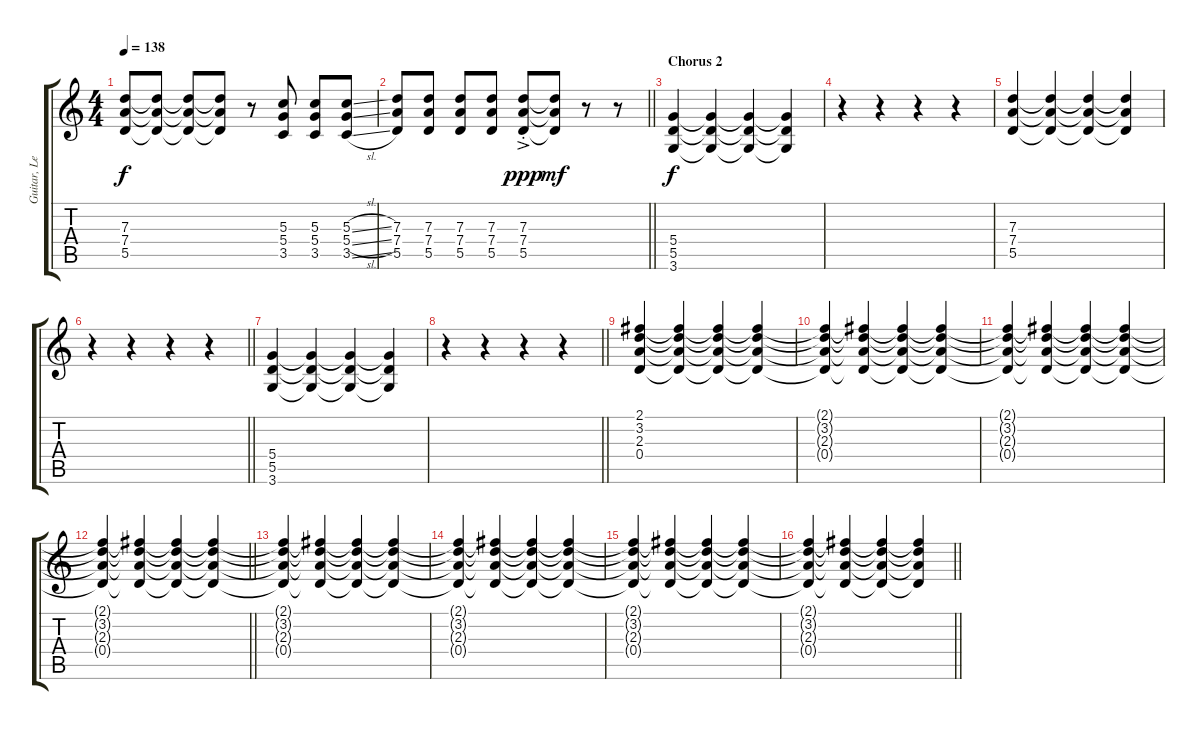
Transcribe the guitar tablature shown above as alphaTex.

\track ("Guitar, Lead" "Guitar, Le") {instrument overdrivenguitar}
\staff {score tabs}
\tuning (E4 B3 G3 D3 A2 E2) {hide}
\ts (4 4)
\tempo 138
\clef g2
\ks c
(7.3 7.4 5.5).8{dy f} (7.3{t} 7.4{t} 5.5{t}).8 (7.3{t} 7.4{t} 5.5{t}).8 (7.3{t} 7.4{t} 5.5{t}).8 r.8 (5.3 5.4 3.5).8 (5.3 5.4 3.5).8 (5.3{sl} 5.4{sl} 3.5{sl}).8 |
\barLineRight lightlight
(7.3 7.4 5.5).8 (7.3 7.4 5.5).8 (7.3 7.4 5.5).8 (7.3 7.4 5.5).8 (7.3{ac st} 7.4{ac st} 5.5{ac st}).8{dy ppp} (7.3{t} 7.4{t} 5.5{t}).8{dy mf} r.8 r.8 |
\section ("" "Chorus 2")
(5.4 5.5 3.6).4{dy f} (5.4{t} 5.5{t} 3.6{t}).4 (5.4{t} 5.5{t} 3.6{t}).4 (5.4{t} 5.5{t} 3.6{t}).4 |
r.4 r.4 r.4 r.4 |
(7.3 7.4 5.5).4 (7.3{t} 7.4{t} 5.5{t}).4 (7.3{t} 7.4{t} 5.5{t}).4 (7.3{t} 7.4{t} 5.5{t}).4 |
\barLineRight lightlight
r.4 r.4 r.4 r.4 |
(5.4 5.5 3.6).4 (5.4{t} 5.5{t} 3.6{t}).4 (5.4{t} 5.5{t} 3.6{t}).4 (5.4{t} 5.5{t} 3.6{t}).4 |
\barLineRight lightlight
r.4 r.4 r.4 r.4 |
(2.1 3.2 2.3 0.4).4 (2.1{t} 3.2{t} 2.3{t} 0.4{t}).4 (2.1{t} 3.2{t} 2.3{t} 0.4{t}).4 (2.1{t} 3.2{t} 2.3{t} 0.4{t}).4 |
(2.1{t} 3.2{t} 2.3{t} 0.4{t}).4 (2.1{t} 3.2{t} 2.3{t} 0.4{t}).4 (2.1{t} 3.2{t} 2.3{t} 0.4{t}).4 (2.1{t} 3.2{t} 2.3{t} 0.4{t}).4 |
(2.1{t} 3.2{t} 2.3{t} 0.4{t}).4 (2.1{t} 3.2{t} 2.3{t} 0.4{t}).4 (2.1{t} 3.2{t} 2.3{t} 0.4{t}).4 (2.1{t} 3.2{t} 2.3{t} 0.4{t}).4 |
\barLineRight lightlight
(2.1{t} 3.2{t} 2.3{t} 0.4{t}).4 (2.1{t} 3.2{t} 2.3{t} 0.4{t}).4 (2.1{t} 3.2{t} 2.3{t} 0.4{t}).4 (2.1{t} 3.2{t} 2.3{t} 0.4{t}).4 |
(2.1{t} 3.2{t} 2.3{t} 0.4{t}).4 (2.1{t} 3.2{t} 2.3{t} 0.4{t}).4 (2.1{t} 3.2{t} 2.3{t} 0.4{t}).4 (2.1{t} 3.2{t} 2.3{t} 0.4{t}).4 |
(2.1{t} 3.2{t} 2.3{t} 0.4{t}).4 (2.1{t} 3.2{t} 2.3{t} 0.4{t}).4 (2.1{t} 3.2{t} 2.3{t} 0.4{t}).4 (2.1{t} 3.2{t} 2.3{t} 0.4{t}).4 |
(2.1{t} 3.2{t} 2.3{t} 0.4{t}).4 (2.1{t} 3.2{t} 2.3{t} 0.4{t}).4 (2.1{t} 3.2{t} 2.3{t} 0.4{t}).4 (2.1{t} 3.2{t} 2.3{t} 0.4{t}).4 |
\barLineRight lightlight
(2.1{t} 3.2{t} 2.3{t} 0.4{t}).4 (2.1{t} 3.2{t} 2.3{t} 0.4{t}).4 (2.1{t} 3.2{t} 2.3{t} 0.4{t}).4 (2.1{t} 3.2{t} 2.3{t} 0.4{t}).4
